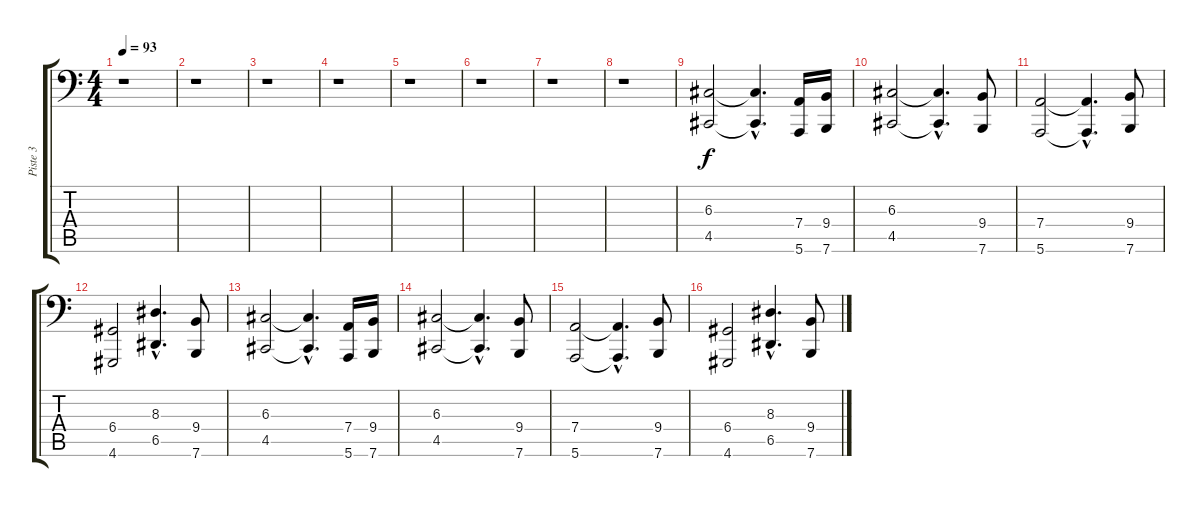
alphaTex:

\track ("Piste 3" "Piste 3") {instrument bassoon}
\staff {score tabs}
\tuning (E3 B2 G2 D2 A1 E1) {hide}
\ts (4 4)
\tempo 93
\clef f4
\ks c
r.1{dy f instrument bassoon} |
r.1 |
r.1 |
r.1 |
r.1 |
r.1 |
r.1 |
r.1 |
(6.3 4.5).2 (6.3{hac t} 4.5{hac t}).4{d} (7.4 5.6).16 (9.4 7.6).16 |
(6.3 4.5).2 (6.3{hac t} 4.5{hac t}).4{d} (9.4 7.6).8 |
(7.4 5.6).2 (7.4{hac t} 5.6{hac t}).4{d} (9.4 7.6).8 |
(6.4 4.6).2 (8.3{hac} 6.5{hac}).4{d} (9.4 7.6).8 |
(6.3 4.5).2 (6.3{hac t} 4.5{hac t}).4{d} (7.4 5.6).16 (9.4 7.6).16 |
(6.3 4.5).2 (6.3{hac t} 4.5{hac t}).4{d} (9.4 7.6).8 |
(7.4 5.6).2 (7.4{hac t} 5.6{hac t}).4{d} (9.4 7.6).8 |
(6.4 4.6).2 (8.3{hac} 6.5{hac}).4{d} (9.4 7.6).8
